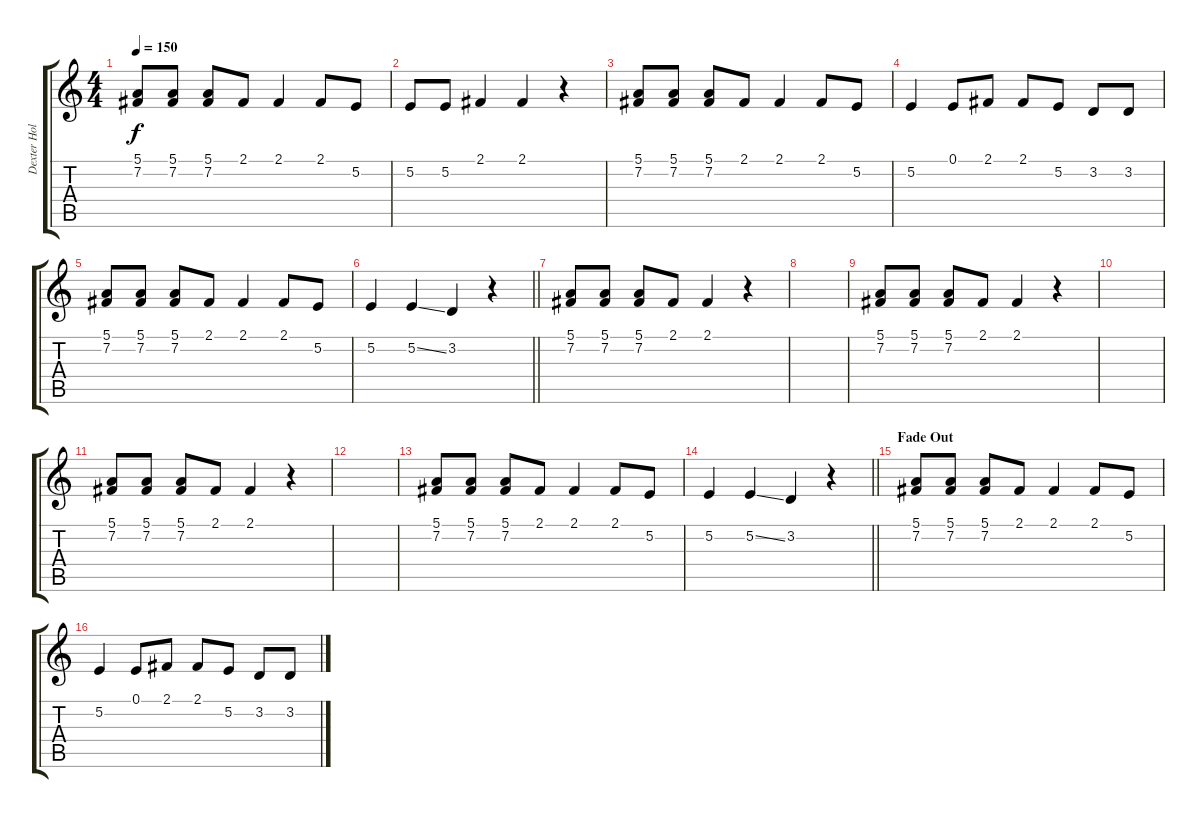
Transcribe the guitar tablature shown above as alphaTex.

\track ("Dexter Holland - Vocals" "Dexter Hol") {instrument altosax}
\staff {score tabs}
\tuning (E4 B3 G3 D3 A2 E2) {hide}
\ts (4 4)
\tempo 150
\clef g2
\ks c
(5.1 7.2).8{dy f} (5.1 7.2).8 (5.1 7.2).8 2.1.8 2.1.4 2.1.8 5.2.8 |
5.2.8 5.2.8 2.1.4 2.1.4 r.4 |
(5.1 7.2).8 (5.1 7.2).8 (5.1 7.2).8 2.1.8 2.1.4 2.1.8 5.2.8 |
5.2.4 0.1.8 2.1.8 2.1.8 5.2.8 3.2.8 3.2.8 |
(5.1 7.2).8 (5.1 7.2).8 (5.1 7.2).8 2.1.8 2.1.4 2.1.8 5.2.8 |
\barLineRight lightlight
5.2.4 5.2{ss}.4 3.2.4 r.4 |
(5.1 7.2).8 (5.1 7.2).8 (5.1 7.2).8 2.1.8 2.1.4 r.4 |
|
(5.1 7.2).8 (5.1 7.2).8 (5.1 7.2).8 2.1.8 2.1.4 r.4 |
|
(5.1 7.2).8 (5.1 7.2).8 (5.1 7.2).8 2.1.8 2.1.4 r.4 |
|
(5.1 7.2).8 (5.1 7.2).8 (5.1 7.2).8 2.1.8 2.1.4 2.1.8 5.2.8 |
\barLineRight lightlight
5.2.4 5.2{ss}.4 3.2.4 r.4 |
\section ("" "Fade Out")
(5.1 7.2).8 (5.1 7.2).8 (5.1 7.2).8 2.1.8 2.1.4 2.1.8 5.2.8 |
5.2.4 0.1.8 2.1.8 2.1.8 5.2.8 3.2.8 3.2.8
